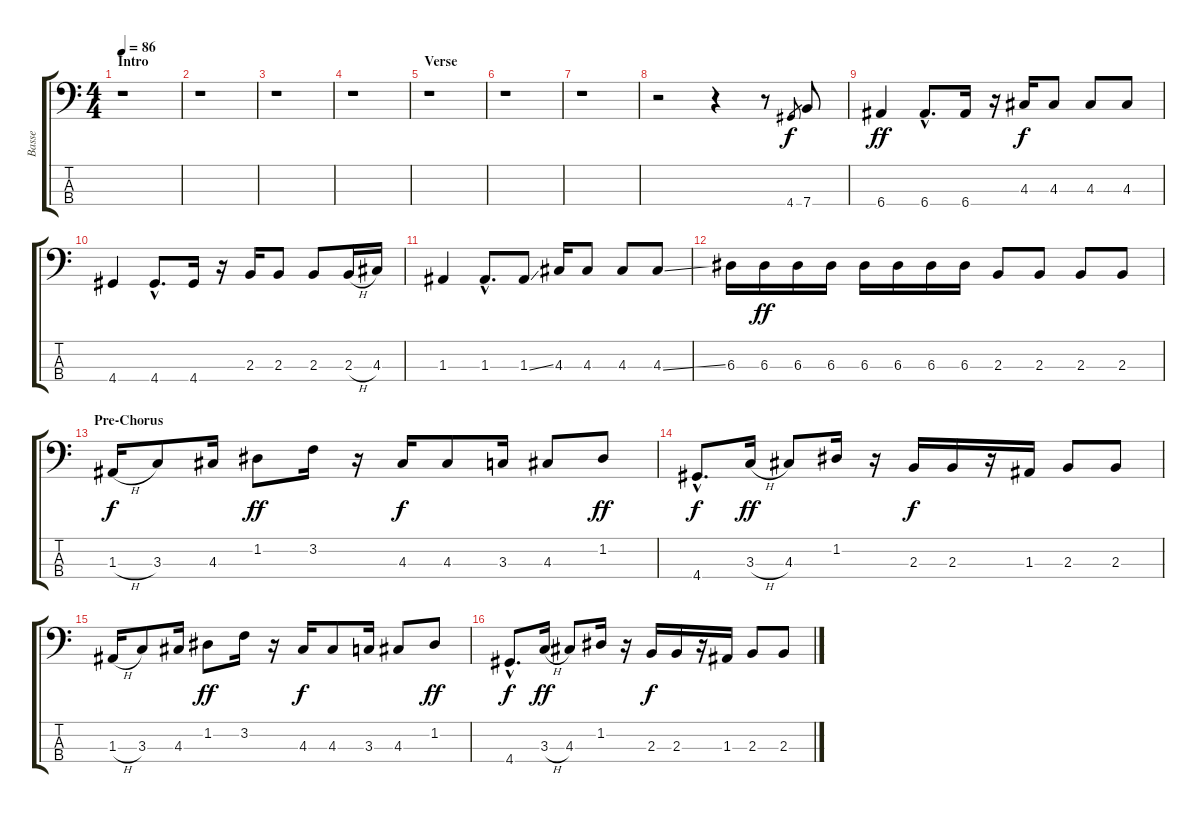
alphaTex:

\track ("Basse" "Basse") {instrument electricbassfinger}
\staff {score tabs}
\tuning (G2 D2 A1 E1) {hide}
\ts (4 4)
\section ("" "Intro")
\tempo 86
\clef f4
\ks c
r.1{dy f instrument electricbassfinger} |
r.1 |
r.1 |
r.1 |
\section ("" "Verse")
r.1 |
r.1 |
r.1 |
r.2 r.4 r.8 4.4.8{gr} 7.4.8 |
6.4.4{dy ff} 6.4{hac}.8{d} 6.4.16 r.16 4.3.16{dy f} 4.3.8 4.3.8 4.3.8 |
4.4.4 4.4{hac}.8{d} 4.4.16 r.16 2.3.16 2.3.8 2.3.8 2.3{h}.16 4.3.16 |
1.3.4 1.3{hac}.8{d} 1.3{ss}.8 4.3.16 4.3.8 4.3.8 4.3{ss}.8 |
6.3.16 6.3.16{dy ff} 6.3.16 6.3.16 6.3.16 6.3.16 6.3.16 6.3.16 2.3.8 2.3.8 2.3.8 2.3.8 |
\section ("" "Pre-Chorus")
1.3{h}.16{dy f} 3.3.8 4.3.16 1.2.8{dy ff} 3.2.16 r.16 4.3.16{dy f} 4.3.8 3.3.16 4.3.8 1.2.8{dy ff} |
4.4{hac}.8{d dy f} 3.3{h}.16{dy ff} 4.3.8 1.2.16 r.16 2.3.16{dy f} 2.3.16 r.16 1.3.16 2.3.8 2.3.8 |
1.3{h}.16 3.3.8 4.3.16 1.2.8{dy ff} 3.2.16 r.16 4.3.16{dy f} 4.3.8 3.3.16 4.3.8 1.2.8{dy ff} |
4.4{hac}.8{d dy f} 3.3{h}.16{dy ff} 4.3.8 1.2.16 r.16 2.3.16{dy f} 2.3.16 r.16 1.3.16 2.3.8 2.3.8
